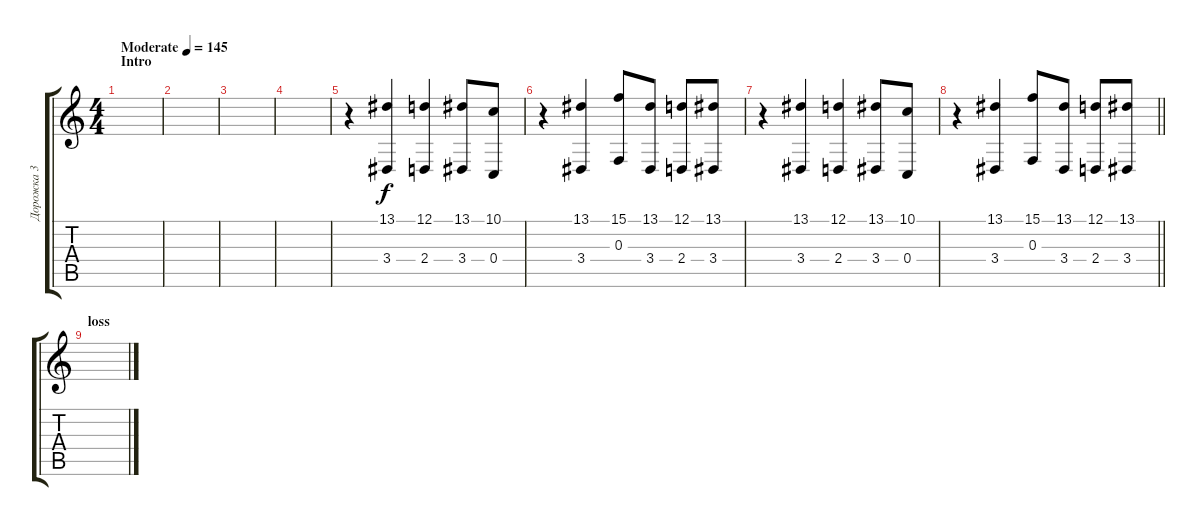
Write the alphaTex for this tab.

\track ("Дорожка 3" "Дорожка 3") {instrument orchestralharp}
\staff {score tabs}
\tuning (D4 A3 F3 C3 G2 C2) {hide}
\ts (4 4)
\section ("" "Intro")
\tempo (145 "Moderate")
\clef g2
\ks c
|
|
|
|
r.4 (13.1 3.4).4 (12.1 2.4).4 (13.1 3.4).8 (10.1 0.4).8 |
r.4 (13.1 3.4).4 (15.1 0.3).8 (13.1 3.4).8 (12.1 2.4).8 (13.1 3.4).8 |
r.4 (13.1 3.4).4 (12.1 2.4).4 (13.1 3.4).8 (10.1 0.4).8 |
\barLineRight lightlight
r.4 (13.1 3.4).4 (15.1 0.3).8 (13.1 3.4).8 (12.1 2.4).8 (13.1 3.4).8 |
\section ("" "loss")
